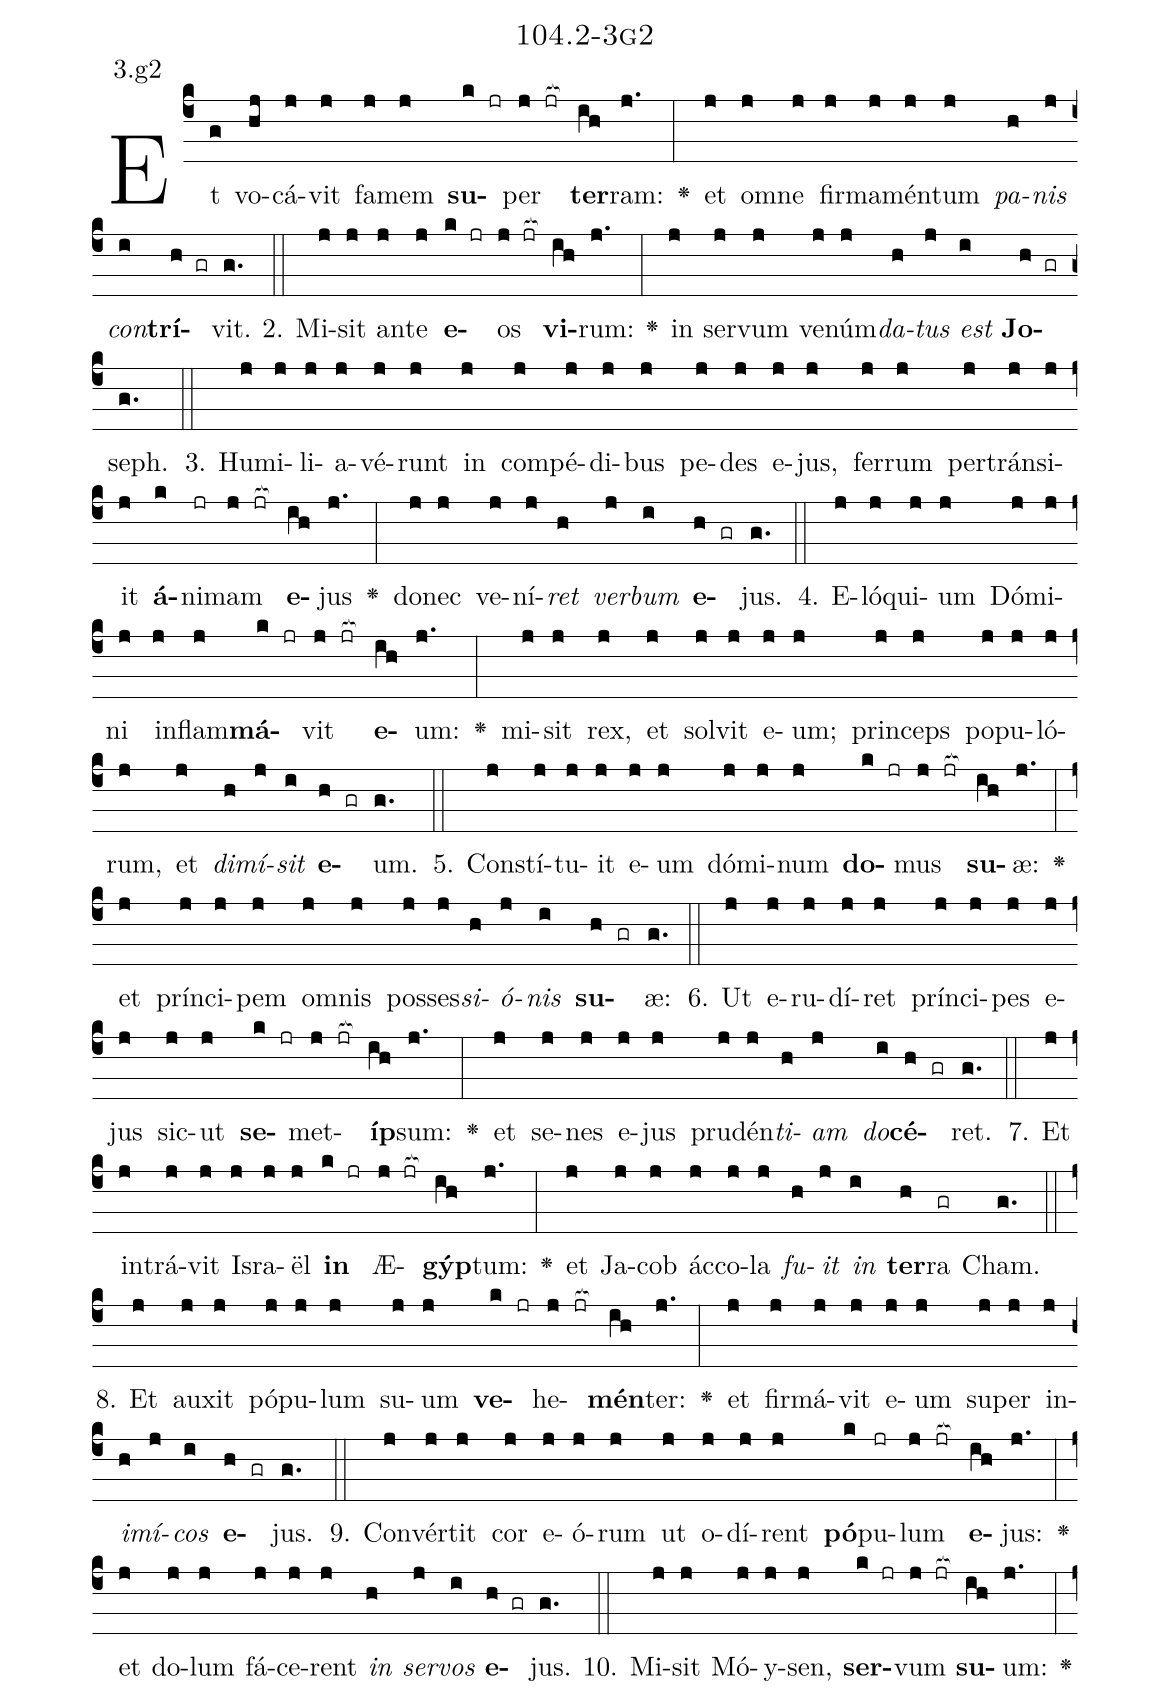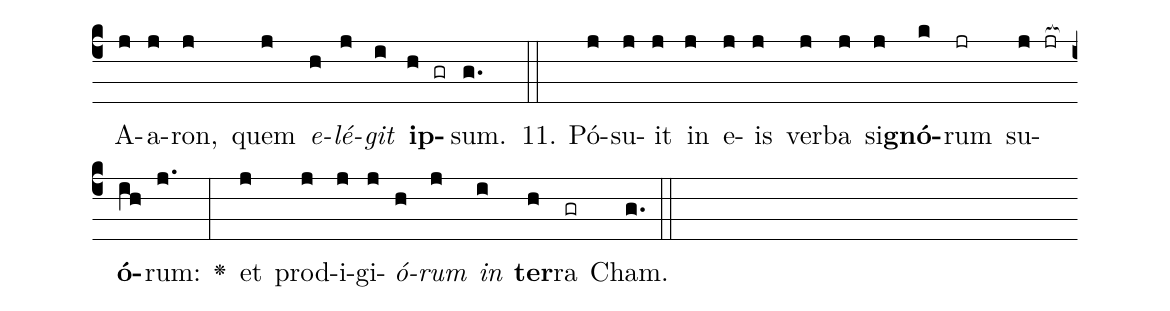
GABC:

name: 104.2-3g2;
annotation: 3.g2;
%%
(c4)Et(g) vo(hj)cá(j)vit(j) fa(j)mem(j) <b>su</b>(k jr)per(j jr[ocb:1{]) <b>ter</b>(ih[ocb:0}])ram:(j.) <v>\greheightstar</v>(:) et(j) om(j)ne(j) fir(j)ma(j)mén(j)tum(j) <i>pa</i>(h)<i>nis</i>(j) <i>con</i>(i)<b>trí</b>(h gr)vit.(g.) (::)
2. Mi(j)sit(j) an(j)te(j) <b>e</b>(k jr)os(j jr[ocb:1{]) <b>vi</b>(ih[ocb:0}])rum:(j.) <v>\greheightstar</v>(:) in(j) ser(j)vum(j) ve(j)núm(j)<i>da</i>(h)<i>tus</i>(j) <i>est</i>(i) <b>Jo</b>(h gr)seph.(g.) (::)
3. Hu(j)mi(j)li(j)a(j)vé(j)runt(j) in(j) com(j)pé(j)di(j)bus(j) pe(j)des(j) e(j)jus,(j) fer(j)rum(j) per(j)tráns(j)i(j)it(j) <b>á</b>(k)ni(jr)mam(j jr[ocb:1{]) <b>e</b>(ih[ocb:0}])jus(j.) <v>\greheightstar</v>(:) do(j)nec(j) ve(j)ní(j)<i>ret</i>(h) <i>ver</i>(j)<i>bum</i>(i) <b>e</b>(h gr)jus.(g.) (::)
4. E(j)ló(j)qui(j)um(j) Dó(j)mi(j)ni(j) in(j)flam(j)<b>má</b>(k jr)vit(j jr[ocb:1{]) <b>e</b>(ih[ocb:0}])um:(j.) <v>\greheightstar</v>(:) mi(j)sit(j) rex,(j) et(j) sol(j)vit(j) e(j)um;(j) prin(j)ceps(j) po(j)pu(j)ló(j)rum,(j) et(j) <i>di</i>(h)<i>mí</i>(j)<i>sit</i>(i) <b>e</b>(h gr)um.(g.) (::)
5. Con(j)stí(j)tu(j)it(j) e(j)um(j) dó(j)mi(j)num(j) <b>do</b>(k jr)mus(j jr[ocb:1{]) <b>su</b>(ih[ocb:0}])æ:(j.) <v>\greheightstar</v>(:) et(j) prín(j)ci(j)pem(j) om(j)nis(j) pos(j)ses(j)<i>si</i>(h)<i>ó</i>(j)<i>nis</i>(i) <b>su</b>(h gr)æ:(g.) (::)
6. Ut(j) e(j)ru(j)dí(j)ret(j) prín(j)ci(j)pes(j) e(j)jus(j) sic(j)ut(j) <b>se</b>(k jr)met(j jr[ocb:1{])<b>íp</b>(ih[ocb:0}])sum:(j.) <v>\greheightstar</v>(:) et(j) se(j)nes(j) e(j)jus(j) pru(j)dén(j)<i>ti</i>(h)<i>am</i>(j) <i>do</i>(i)<b>cé</b>(h gr)ret.(g.) (::)
7. Et(j) in(j)trá(j)vit(j) Is(j)ra(j)ël(j) <b>in</b>(k jr) Æ(j jr[ocb:1{])<b>gýp</b>(ih[ocb:0}])tum:(j.) <v>\greheightstar</v>(:) et(j) Ja(j)cob(j) ác(j)co(j)la(j) <i>fu</i>(h)<i>it</i>(j) <i>in</i>(i) <b>ter</b>(h)ra(gr) Cham.(g.) (::)
8. Et(j) au(j)xit(j) pó(j)pu(j)lum(j) su(j)um(j) <b>ve</b>(k jr)he(j jr[ocb:1{])<b>mén</b>(ih[ocb:0}])ter:(j.) <v>\greheightstar</v>(:) et(j) fir(j)má(j)vit(j) e(j)um(j) su(j)per(j) in(j)<i>i</i>(h)<i>mí</i>(j)<i>cos</i>(i) <b>e</b>(h gr)jus.(g.) (::)
9. Con(j)vér(j)tit(j) cor(j) e(j)ó(j)rum(j) ut(j) o(j)dí(j)rent(j) <b>pó</b>(k)pu(jr)lum(j jr[ocb:1{]) <b>e</b>(ih[ocb:0}])jus:(j.) <v>\greheightstar</v>(:) et(j) do(j)lum(j) fá(j)ce(j)rent(j) <i>in</i>(h) <i>ser</i>(j)<i>vos</i>(i) <b>e</b>(h gr)jus.(g.) (::)
10. Mi(j)sit(j) Mó(j)y(j)sen,(j) <b>ser</b>(k jr)vum(j jr[ocb:1{]) <b>su</b>(ih[ocb:0}])um:(j.) <v>\greheightstar</v>(:) A(j)a(j)ron,(j) quem(j) <i>e</i>(h)<i>lé</i>(j)<i>git</i>(i) <b>ip</b>(h gr)sum.(g.) (::)
11. Pó(j)su(j)it(j) in(j) e(j)is(j) ver(j)ba(j) si(j)<b>gnó</b>(k)rum(jr) su(j jr[ocb:1{])<b>ó</b>(ih[ocb:0}])rum:(j.) <v>\greheightstar</v>(:) et(j) prod(j)i(j)gi(j)<i>ó</i>(h)<i>rum</i>(j) <i>in</i>(i) <b>ter</b>(h)ra(gr) Cham.(g.) (::)
